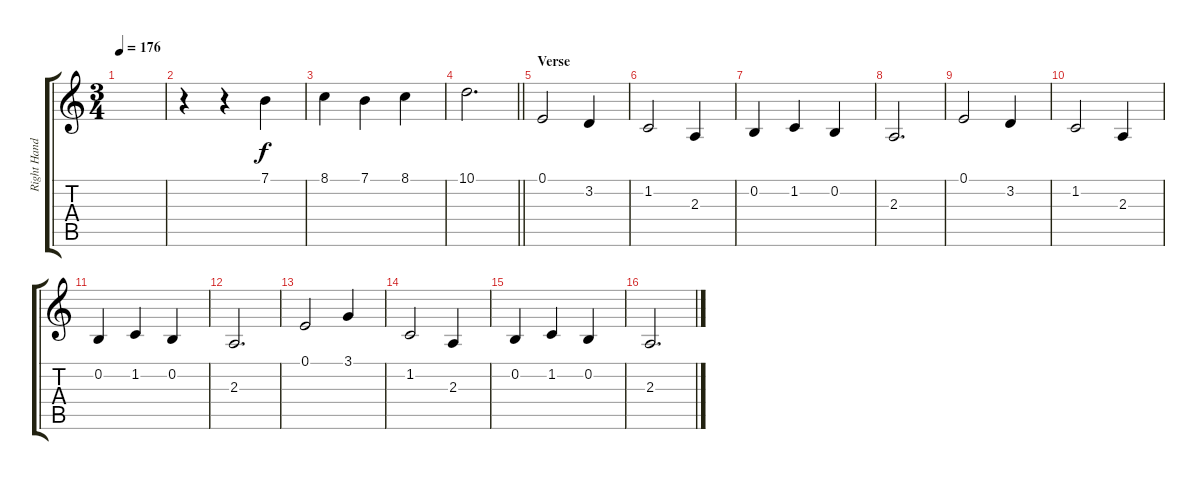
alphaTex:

\track ("Right Hand" "Right Hand") {instrument stringensemble1}
\staff {score tabs}
\tuning (E4 B3 G3 D3 A2 E2) {hide}
\ts (3 4)
\tempo 176
\clef g2
\ks c
|
r.4 r.4 7.1.4 |
8.1.4 7.1.4 8.1.4 |
\barLineRight lightlight
10.1.2{d} |
\section ("" "Verse")
0.1.2 3.2.4 |
1.2.2 2.3.4 |
0.2.4 1.2.4 0.2.4 |
2.3.2{d} |
0.1.2 3.2.4 |
1.2.2 2.3.4 |
0.2.4 1.2.4 0.2.4 |
2.3.2{d} |
0.1.2 3.1.4 |
1.2.2 2.3.4 |
0.2.4 1.2.4 0.2.4 |
2.3.2{d}
